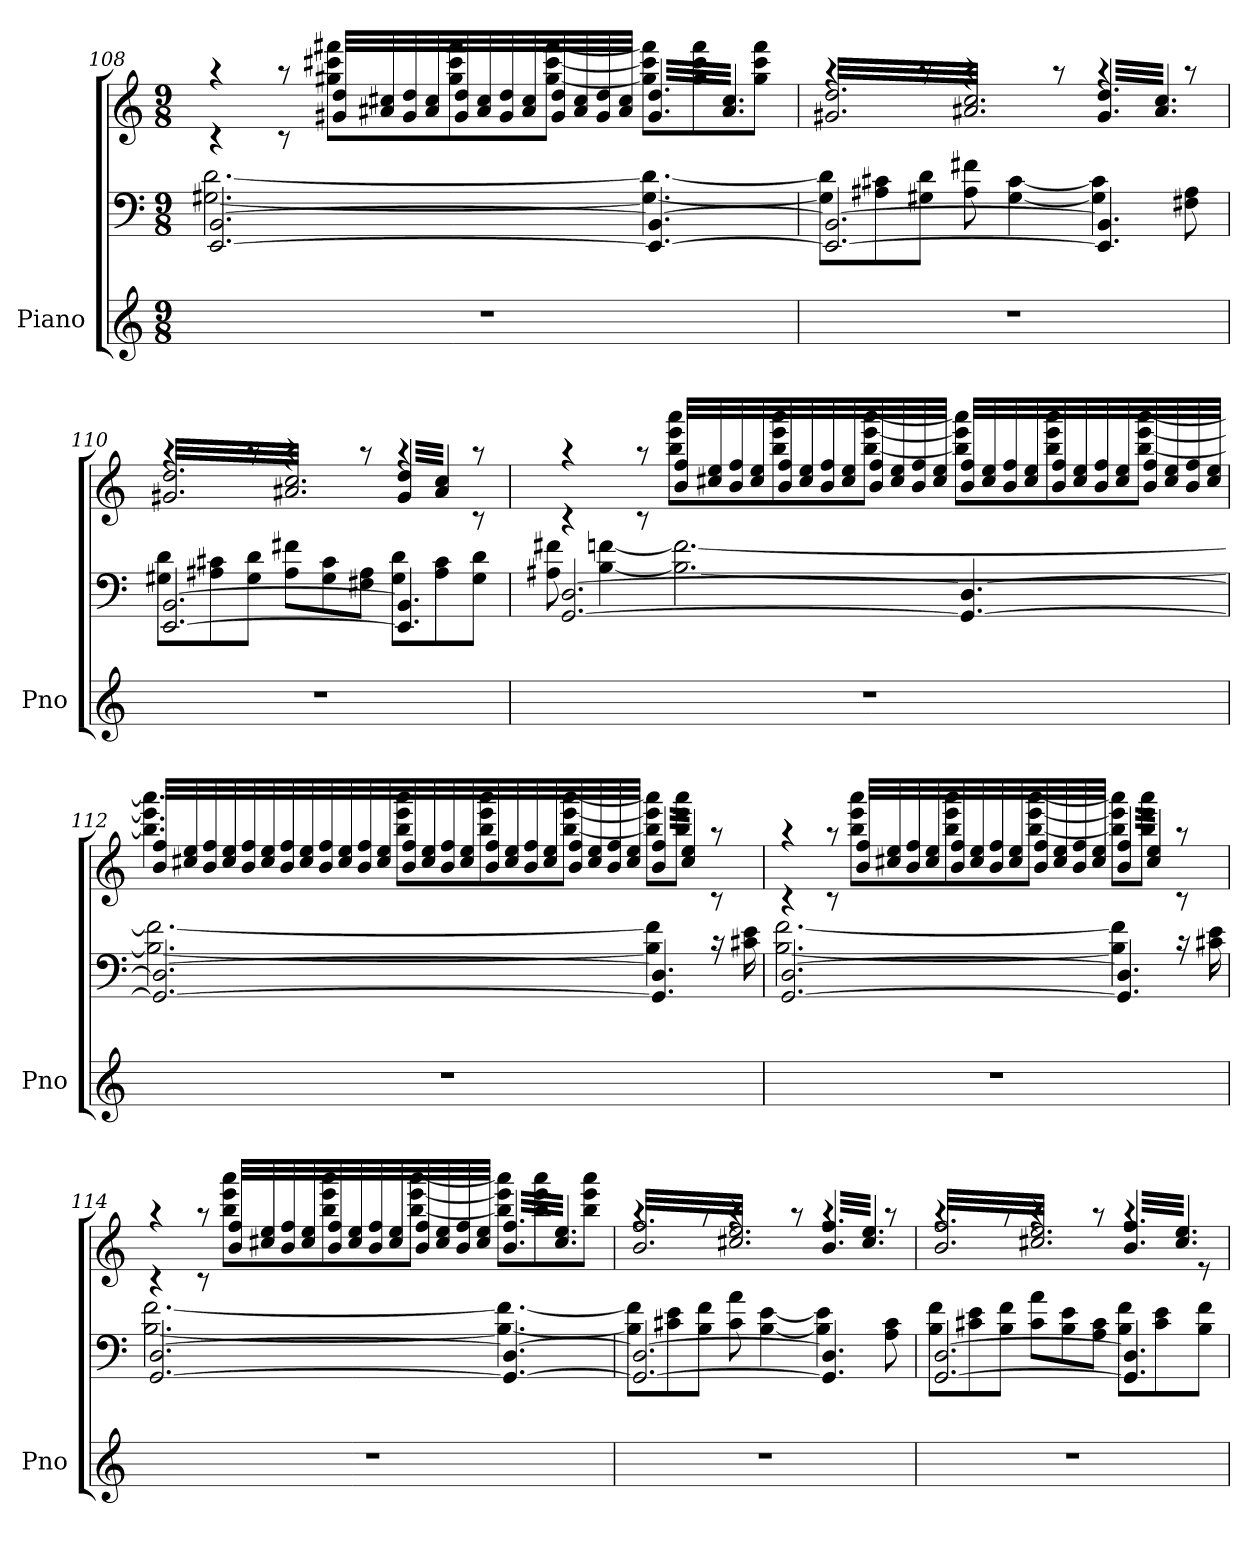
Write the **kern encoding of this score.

**kern	**kern	**kern
*part1	*part1	*part1
*staff3	*staff2	*staff1
*I"Piano	*	*
*I'Pno	*	*
*clefG2	*clefF4	*clefG2
*k[]	*k[]	*k[]
*M9/8	*M9/8	*M9/8
=108	=108	=108
*	*^	*^
8%9r	[2.EE [2.BB	[2.G#X [2.d	4rc	4raa
.	.	.	8rc	8raa
.	.	.	32g#X 32ddLLL	8gg#X 8ccc#X 8fff#XL
.	.	.	32a#X 32cc#X	.
.	.	.	32g# 32dd	.
.	.	.	32a# 32cc#	.
.	.	.	32g# 32dd	8gg# 8ccc# 8fff#
.	.	.	32a# 32cc#	.
.	.	.	32g# 32dd	.
.	.	.	32a# 32cc#	.
.	.	.	32g# 32dd	[8gg# [8ccc# [8fff#J
.	.	.	32a# 32cc#	.
.	.	.	32g# 32dd	.
.	.	.	32a# 32cc#JJJ	.
*	*	*	*tremolo	*
.	4.EE_ 4.BB_	4.G#_ 4.d_	32g# 32ddLLL	8gg#] 8ccc#] 8fff#]L
.	.	.	32a# 32cc#	.
.	.	.	32g# 32dd	.
.	.	.	32a# 32cc#	.
.	.	.	32g# 32dd	8gg# 8ccc# 8fff#
.	.	.	32a# 32cc#	.
.	.	.	32g# 32dd	.
.	.	.	32a# 32cc#	.
.	.	.	32g# 32dd	8gg# 8ccc# 8fff#J
*	*	*	*Xtremolo	*
.	.	.	32a# 32cc#	.
.	.	.	32g# 32dd	.
.	.	.	32a# 32cc#JJJ	.
=109	=109	=109	=109	=109
*	*	*	*tremolo	*
8%9r	2.EE_ 2.BB_	8G#] 8d]L	32g#X 32ddLLL	4raa
.	.	.	32a# 32cc#	.
.	.	.	32g#X 32dd	.
.	.	.	32a# 32cc#	.
.	.	8A#X 8c#X	32g#X 32dd	.
.	.	.	32a# 32cc#	.
.	.	.	32g#X 32dd	.
.	.	.	32a# 32cc#	.
.	.	8G#X 8dJ	32g#X 32dd	8raa
.	.	.	32a# 32cc#	.
.	.	.	32g#X 32dd	.
.	.	.	32a# 32cc#	.
.	.	8A# 8f#X	32g#X 32dd	4raa
.	.	.	32a# 32cc#	.
.	.	.	32g#X 32dd	.
.	.	.	32a# 32cc#	.
.	.	[4G# [4c#	32g#X 32dd	.
.	.	.	32a# 32cc#	.
.	.	.	32g#X 32dd	.
.	.	.	32a# 32cc#	.
.	.	.	32g#X 32dd	8raa
.	.	.	32a# 32cc#	.
.	.	.	32g#X 32dd	.
.	.	.	32a# 32cc#JJJ	.
.	4.EE] 4.BB]	4G#] 4c#]	32g# 32ddLLL	4raa
.	.	.	32a# 32cc#	.
.	.	.	32g# 32dd	.
.	.	.	32a# 32cc#	.
.	.	.	32g# 32dd	.
.	.	.	32a# 32cc#	.
.	.	.	32g# 32dd	.
.	.	.	32a# 32cc#	.
.	.	8F#X 8A#	32g# 32dd	8raa
.	.	.	32a# 32cc#	.
.	.	.	32g# 32dd	.
.	.	.	32a# 32cc#JJJ	.
=110	=110	=110	=110	=110
8%9r	[2.EE [2.BB	8G#X 8dL	32g#X 32ddLLL	4raa
.	.	.	32a# 32cc#	.
.	.	.	32g#X 32dd	.
.	.	.	32a# 32cc#	.
.	.	8A#X 8c#X	32g#X 32dd	.
.	.	.	32a# 32cc#	.
.	.	.	32g#X 32dd	.
.	.	.	32a# 32cc#	.
.	.	8G# 8dJ	32g#X 32dd	8raa
.	.	.	32a# 32cc#	.
.	.	.	32g#X 32dd	.
.	.	.	32a# 32cc#	.
.	.	8A# 8f#XL	32g#X 32dd	4raa
.	.	.	32a# 32cc#	.
.	.	.	32g#X 32dd	.
.	.	.	32a# 32cc#	.
.	.	8G# 8c#	32g#X 32dd	.
.	.	.	32a# 32cc#	.
.	.	.	32g#X 32dd	.
.	.	.	32a# 32cc#	.
.	.	8F#X 8A#J	32g#X 32dd	8raa
.	.	.	32a# 32cc#	.
.	.	.	32g#X 32dd	.
.	.	.	32a# 32cc#JJJ	.
.	4.EE] 4.BB]	8G# 8dL	32g# 32ddLLL	4raa
.	.	.	32a# 32cc#	.
.	.	.	32g# 32dd	.
.	.	.	32a# 32cc#	.
.	.	8A# 8c#	32g# 32dd	.
.	.	.	32a# 32cc#	.
.	.	.	32g# 32dd	.
.	.	.	32a# 32cc#JJJ	.
*	*	*	*Xtremolo	*
.	.	8G# 8dJ	8rc	8raa
.	.	.	.	.
.	.	.	.	.
.	.	.	.	.
=111	=111	=111	=111	=111
8%9r	[2.GG [2.D	8A#X 8f#X	4rc	4raa
.	.	[4B [4fn	.	.
.	.	.	8rc	8raa
.	.	2.B_ 2.f_	32b 32ffLLL	8bb 8eee 8aaaL
.	.	.	32cc#X 32ee	.
.	.	.	32b 32ff	.
.	.	.	32cc# 32ee	.
.	.	.	32b 32ff	8bb 8eee 8aaa
.	.	.	32cc# 32ee	.
.	.	.	32b 32ff	.
.	.	.	32cc# 32ee	.
.	.	.	32b 32ff	[8bb [8eee [8aaaJ
.	.	.	32cc# 32ee	.
.	.	.	32b 32ff	.
.	.	.	32cc# 32eeJJJ	.
.	4.GG_ 4.D_	.	32b 32ffLLL	8bb] 8eee] 8aaa]L
.	.	.	32cc# 32ee	.
.	.	.	32b 32ff	.
.	.	.	32cc# 32ee	.
.	.	.	32b 32ff	8bb 8eee 8aaa
.	.	.	32cc# 32ee	.
.	.	.	32b 32ff	.
.	.	.	32cc# 32ee	.
.	.	.	32b 32ff	[8bb [8eee [8aaaJ
.	.	.	32cc# 32ee	.
.	.	.	32b 32ff	.
.	.	.	32cc# 32eeJJJ	.
=112	=112	=112	=112	=112
8%9r	2.GG_ 2.D_	2.B_ 2.f_	32b 32ffLLL	4.bb] 4.eee] 4.aaa]
.	.	.	32cc#X 32ee	.
.	.	.	32b 32ff	.
.	.	.	32cc# 32ee	.
.	.	.	32b 32ff	.
.	.	.	32cc# 32ee	.
.	.	.	32b 32ff	.
.	.	.	32cc# 32ee	.
.	.	.	32b 32ff	.
.	.	.	32cc# 32ee	.
.	.	.	32b 32ff	.
.	.	.	32cc# 32ee	.
.	.	.	32b 32ff	8bb 8eee 8aaaL
.	.	.	32cc# 32ee	.
.	.	.	32b 32ff	.
.	.	.	32cc# 32ee	.
.	.	.	32b 32ff	8bb 8eee 8aaa
.	.	.	32cc# 32ee	.
.	.	.	32b 32ff	.
.	.	.	32cc# 32ee	.
.	.	.	32b 32ff	[8bb [8eee [8aaaJ
.	.	.	32cc# 32ee	.
.	.	.	32b 32ff	.
.	.	.	32cc# 32eeJJJ	.
*	*	*	*tremolo	*
.	4.GG] 4.D]	4B] 4f]	32b 32ffLLL	8bb] 8eee] 8aaa]L
.	.	.	32cc# 32ee	.
.	.	.	32b 32ff	.
.	.	.	32cc# 32ee	.
.	.	.	32b 32ff	8bb 8eee 8aaaJ
*	*	*	*Xtremolo	*
.	.	.	32cc# 32ee	.
.	.	.	32b 32ff	.
.	.	.	32cc# 32eeJJJ	.
.	.	16rc	8rc	8raa
.	.	16c#X 16e	.	.
=113	=113	=113	=113	=113
8%9r	[2.GG [2.D	[2.B [2.f	4rc	4raa
.	.	.	8rc	8raa
.	.	.	32b 32ffLLL	8bb 8eee 8aaaL
.	.	.	32cc#X 32ee	.
.	.	.	32b 32ff	.
.	.	.	32cc# 32ee	.
.	.	.	32b 32ff	8bb 8eee 8aaa
.	.	.	32cc# 32ee	.
.	.	.	32b 32ff	.
.	.	.	32cc# 32ee	.
.	.	.	32b 32ff	[8bb [8eee [8aaaJ
.	.	.	32cc# 32ee	.
.	.	.	32b 32ff	.
.	.	.	32cc# 32eeJJJ	.
*	*	*	*tremolo	*
.	4.GG] 4.D]	4B] 4f]	32b 32ffLLL	8bb] 8eee] 8aaa]L
.	.	.	32cc# 32ee	.
.	.	.	32b 32ff	.
.	.	.	32cc# 32ee	.
.	.	.	32b 32ff	8bb 8eee 8aaaJ
*	*	*	*Xtremolo	*
.	.	.	32cc# 32ee	.
.	.	.	32b 32ff	.
.	.	.	32cc# 32eeJJJ	.
.	.	16rc	8rc	8raa
.	.	16c#X 16e	.	.
=114	=114	=114	=114	=114
8%9r	[2.GG [2.D	[2.B [2.f	4rc	4raa
.	.	.	8rc	8raa
.	.	.	32b 32ffLLL	8bb 8eee 8aaaL
.	.	.	32cc#X 32ee	.
.	.	.	32b 32ff	.
.	.	.	32cc# 32ee	.
.	.	.	32b 32ff	8bb 8eee 8aaa
.	.	.	32cc# 32ee	.
.	.	.	32b 32ff	.
.	.	.	32cc# 32ee	.
.	.	.	32b 32ff	[8bb [8eee [8aaaJ
.	.	.	32cc# 32ee	.
.	.	.	32b 32ff	.
.	.	.	32cc# 32eeJJJ	.
*	*	*	*tremolo	*
.	4.GG_ 4.D_	4.B_ 4.f_	32b 32ffLLL	8bb] 8eee] 8aaa]L
.	.	.	32cc# 32ee	.
.	.	.	32b 32ff	.
.	.	.	32cc# 32ee	.
.	.	.	32b 32ff	8bb 8eee 8aaa
.	.	.	32cc# 32ee	.
.	.	.	32b 32ff	.
.	.	.	32cc# 32ee	.
.	.	.	32b 32ff	8bb 8eee 8aaaJ
*	*	*	*Xtremolo	*
.	.	.	32cc# 32ee	.
.	.	.	32b 32ff	.
.	.	.	32cc# 32eeJJJ	.
=115	=115	=115	=115	=115
*	*	*	*tremolo	*
8%9r	2.GG_ 2.D_	8B] 8f]L	32b 32ffLLL	4raa
.	.	.	32cc# 32ee	.
.	.	.	32b 32ff	.
.	.	.	32cc# 32ee	.
.	.	8c#X 8e	32b 32ff	.
.	.	.	32cc# 32ee	.
.	.	.	32b 32ff	.
.	.	.	32cc# 32ee	.
.	.	8B 8fJ	32b 32ff	8raa
.	.	.	32cc# 32ee	.
.	.	.	32b 32ff	.
.	.	.	32cc# 32ee	.
.	.	8c# 8a	32b 32ff	4raa
.	.	.	32cc# 32ee	.
.	.	.	32b 32ff	.
.	.	.	32cc# 32ee	.
.	.	[4B [4e	32b 32ff	.
.	.	.	32cc# 32ee	.
.	.	.	32b 32ff	.
.	.	.	32cc# 32ee	.
.	.	.	32b 32ff	8raa
.	.	.	32cc# 32ee	.
.	.	.	32b 32ff	.
.	.	.	32cc# 32eeJJJ	.
.	4.GG] 4.D]	4B] 4e]	32b 32ffLLL	4raa
.	.	.	32cc# 32ee	.
.	.	.	32b 32ff	.
.	.	.	32cc# 32ee	.
.	.	.	32b 32ff	.
.	.	.	32cc# 32ee	.
.	.	.	32b 32ff	.
.	.	.	32cc# 32ee	.
.	.	8A 8c#	32b 32ff	8raa
.	.	.	32cc# 32ee	.
.	.	.	32b 32ff	.
.	.	.	32cc# 32eeJJJ	.
=116	=116	=116	=116	=116
8%9r	[2.GG [2.D	8B 8fL	32b 32ffLLL	4raa
.	.	.	32cc# 32ee	.
.	.	.	32b 32ff	.
.	.	.	32cc# 32ee	.
.	.	8c#X 8e	32b 32ff	.
.	.	.	32cc# 32ee	.
.	.	.	32b 32ff	.
.	.	.	32cc# 32ee	.
.	.	8B 8fJ	32b 32ff	8raa
.	.	.	32cc# 32ee	.
.	.	.	32b 32ff	.
.	.	.	32cc# 32ee	.
.	.	8c# 8aL	32b 32ff	4raa
.	.	.	32cc# 32ee	.
.	.	.	32b 32ff	.
.	.	.	32cc# 32ee	.
.	.	8B 8e	32b 32ff	.
.	.	.	32cc# 32ee	.
.	.	.	32b 32ff	.
.	.	.	32cc# 32ee	.
.	.	8A 8c#J	32b 32ff	8raa
.	.	.	32cc# 32ee	.
.	.	.	32b 32ff	.
.	.	.	32cc# 32eeJJJ	.
.	4.GG] 4.D]	8B 8fL	32b 32ffLLL	4raa
.	.	.	32cc# 32ee	.
.	.	.	32b 32ff	.
.	.	.	32cc# 32ee	.
.	.	8c# 8e	32b 32ff	.
.	.	.	32cc# 32ee	.
.	.	.	32b 32ff	.
.	.	.	32cc# 32ee	.
.	.	8B 8fJ	32b 32ff	8r
.	.	.	32cc# 32ee	.
.	.	.	32b 32ff	.
.	.	.	32cc# 32eeJJJ	.
*	*	*	*Xtremolo	*
.	.	.	.	.
.	.	.	.	.
.	.	.	.	.
.	.	.	.	.
.	.	.	.	.
.	.	.	.	.
*	*v	*v	*	*
*	*	*v	*v
=	=	=
*-	*-	*-
